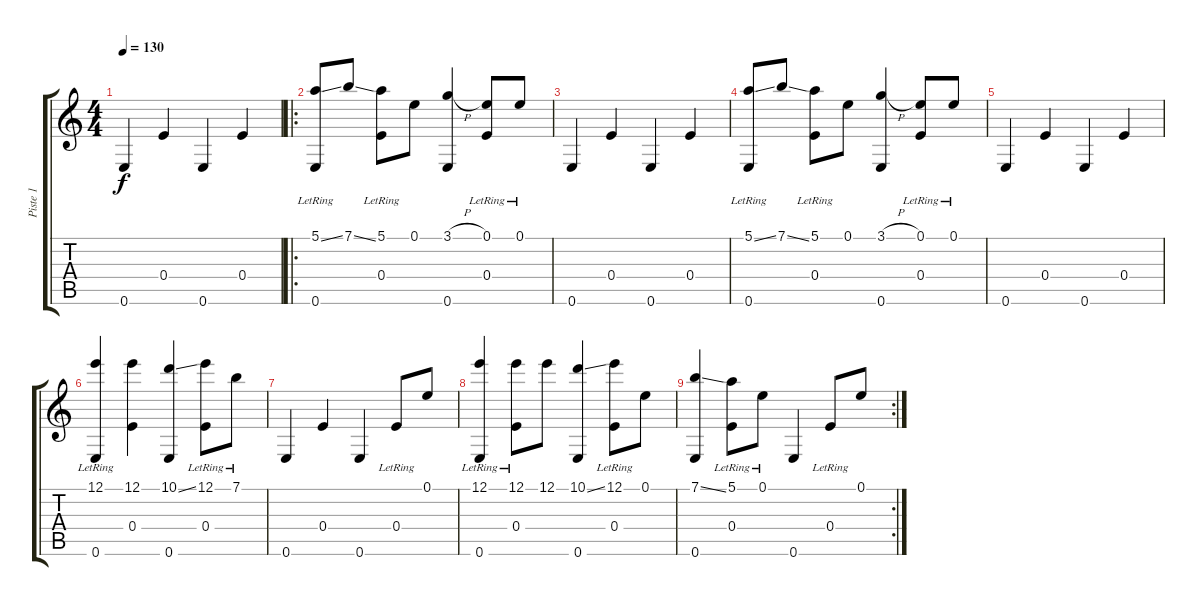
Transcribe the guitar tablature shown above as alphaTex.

\track ("Piste 1" "Piste 1") {instrument acousticguitarnylon}
\staff {score tabs}
\tuning (E4 B3 Ab3 E3 B2 E2) {hide}
\ts (4 4)
\tempo 130
\clef g2
\ks c
0.6.4{dy f instrument acousticguitarnylon} 0.4.4 0.6.4 0.4.4 |
\ro
(5.1{ss} 0.6{lr}).8 7.1{ss}.8 (5.1 0.4{lr}).8 0.1.8 (3.1{h} 0.6).4 (0.1 0.4{lr}).8 0.1{lr}.8 |
0.6.4 0.4.4 0.6.4 0.4.4 |
(5.1{ss} 0.6{lr}).8 7.1{ss}.8 (5.1 0.4{lr}).8 0.1.8 (3.1{h} 0.6).4 (0.1 0.4{lr}).8 0.1{lr}.8 |
0.6.4 0.4.4 0.6.4 0.4.4 |
(12.1{lr} 0.6).4 (12.1 0.4).4 (10.1{ss} 0.6).4 (12.1 0.4{lr}).8 7.1{lr}.8 |
0.6.4 0.4.4 0.6.4 0.4{lr}.8 0.1.8 |
(12.1{lr} 0.6).4 (12.1 0.4{lr}).8 12.1.8 (10.1{ss} 0.6).4 (12.1 0.4{lr}).8 0.1.8 |
\rc 2
(7.1{ss} 0.6).4 (5.1 0.4{lr}).8 0.1{lr}.8 0.6.4 0.4{lr}.8 0.1.8
